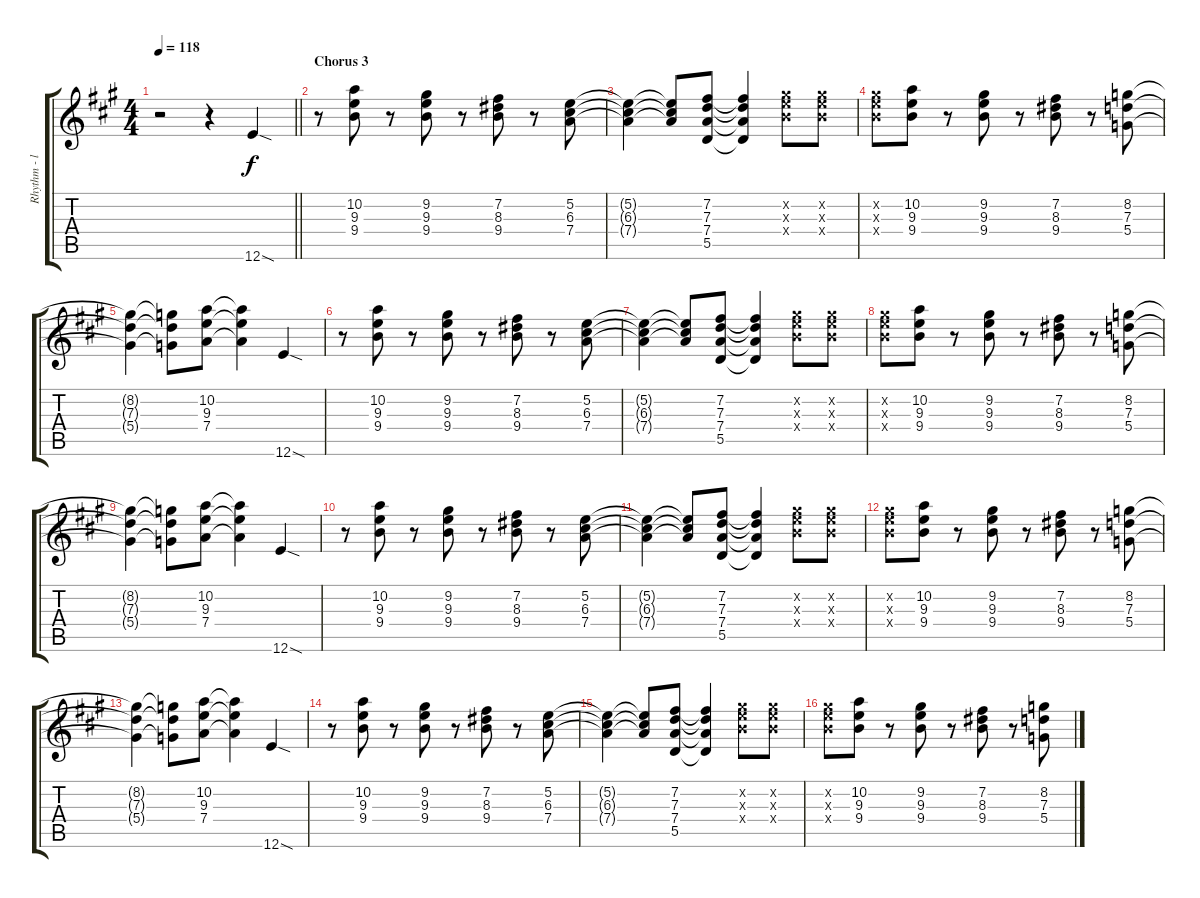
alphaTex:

\track ("Rhythm - left" "Rhythm - l") {instrument overdrivenguitar}
\staff {score tabs}
\tuning (E4 B3 G3 D3 A2 E2) {hide}
\ts (4 4)
\tempo 118
\clef g2
\barLineRight lightlight
\ks a
r.2{dy f} r.4 12.6{sod}.4 |
\section ("" "Chorus 3")
r.8 (10.2 9.3 9.4).8 r.8 (9.2 9.3 9.4).8 r.8 (7.2 8.3 9.4).8 r.8 (5.2 6.3 7.4).8 |
(5.2{t} 6.3{t} 7.4{t}).4 (5.2{t} 6.3{t} 7.4{t}).8 (7.2 7.3 7.4 5.5).8 (7.2{t} 7.3{t} 7.4{t} 5.5{t}).4 (9.2{x} 9.3{x} 9.4{x}).8 (9.2{x} 9.3{x} 9.4{x}).8 |
(9.2{x} 9.3{x} 9.4{x}).8 (10.2 9.3 9.4).8 r.8 (9.2 9.3 9.4).8 r.8 (7.2 8.3 9.4).8 r.8 (8.2 7.3 5.4).8 |
(8.2{t} 7.3{t} 5.4{t}).4 (8.2{t} 7.3{t} 5.4{t}).8 (10.2 9.3 7.4).8 (10.2{t} 9.3{t} 7.4{t}).4 12.6{sod}.4 |
r.8 (10.2 9.3 9.4).8 r.8 (9.2 9.3 9.4).8 r.8 (7.2 8.3 9.4).8 r.8 (5.2 6.3 7.4).8 |
(5.2{t} 6.3{t} 7.4{t}).4 (5.2{t} 6.3{t} 7.4{t}).8 (7.2 7.3 7.4 5.5).8 (7.2{t} 7.3{t} 7.4{t} 5.5{t}).4 (9.2{x} 9.3{x} 9.4{x}).8 (9.2{x} 9.3{x} 9.4{x}).8 |
(9.2{x} 9.3{x} 9.4{x}).8 (10.2 9.3 9.4).8 r.8 (9.2 9.3 9.4).8 r.8 (7.2 8.3 9.4).8 r.8 (8.2 7.3 5.4).8 |
(8.2{t} 7.3{t} 5.4{t}).4 (8.2{t} 7.3{t} 5.4{t}).8 (10.2 9.3 7.4).8 (10.2{t} 9.3{t} 7.4{t}).4 12.6{sod}.4 |
r.8 (10.2 9.3 9.4).8 r.8 (9.2 9.3 9.4).8 r.8 (7.2 8.3 9.4).8 r.8 (5.2 6.3 7.4).8 |
(5.2{t} 6.3{t} 7.4{t}).4 (5.2{t} 6.3{t} 7.4{t}).8 (7.2 7.3 7.4 5.5).8 (7.2{t} 7.3{t} 7.4{t} 5.5{t}).4 (9.2{x} 9.3{x} 9.4{x}).8 (9.2{x} 9.3{x} 9.4{x}).8 |
(9.2{x} 9.3{x} 9.4{x}).8 (10.2 9.3 9.4).8 r.8 (9.2 9.3 9.4).8 r.8 (7.2 8.3 9.4).8 r.8 (8.2 7.3 5.4).8 |
(8.2{t} 7.3{t} 5.4{t}).4 (8.2{t} 7.3{t} 5.4{t}).8 (10.2 9.3 7.4).8 (10.2{t} 9.3{t} 7.4{t}).4 12.6{sod}.4 |
r.8 (10.2 9.3 9.4).8 r.8 (9.2 9.3 9.4).8 r.8 (7.2 8.3 9.4).8 r.8 (5.2 6.3 7.4).8 |
(5.2{t} 6.3{t} 7.4{t}).4 (5.2{t} 6.3{t} 7.4{t}).8 (7.2 7.3 7.4 5.5).8 (7.2{t} 7.3{t} 7.4{t} 5.5{t}).4 (9.2{x} 9.3{x} 9.4{x}).8 (9.2{x} 9.3{x} 9.4{x}).8 |
(9.2{x} 9.3{x} 9.4{x}).8 (10.2 9.3 9.4).8 r.8 (9.2 9.3 9.4).8 r.8 (7.2 8.3 9.4).8 r.8 (8.2 7.3 5.4).8
